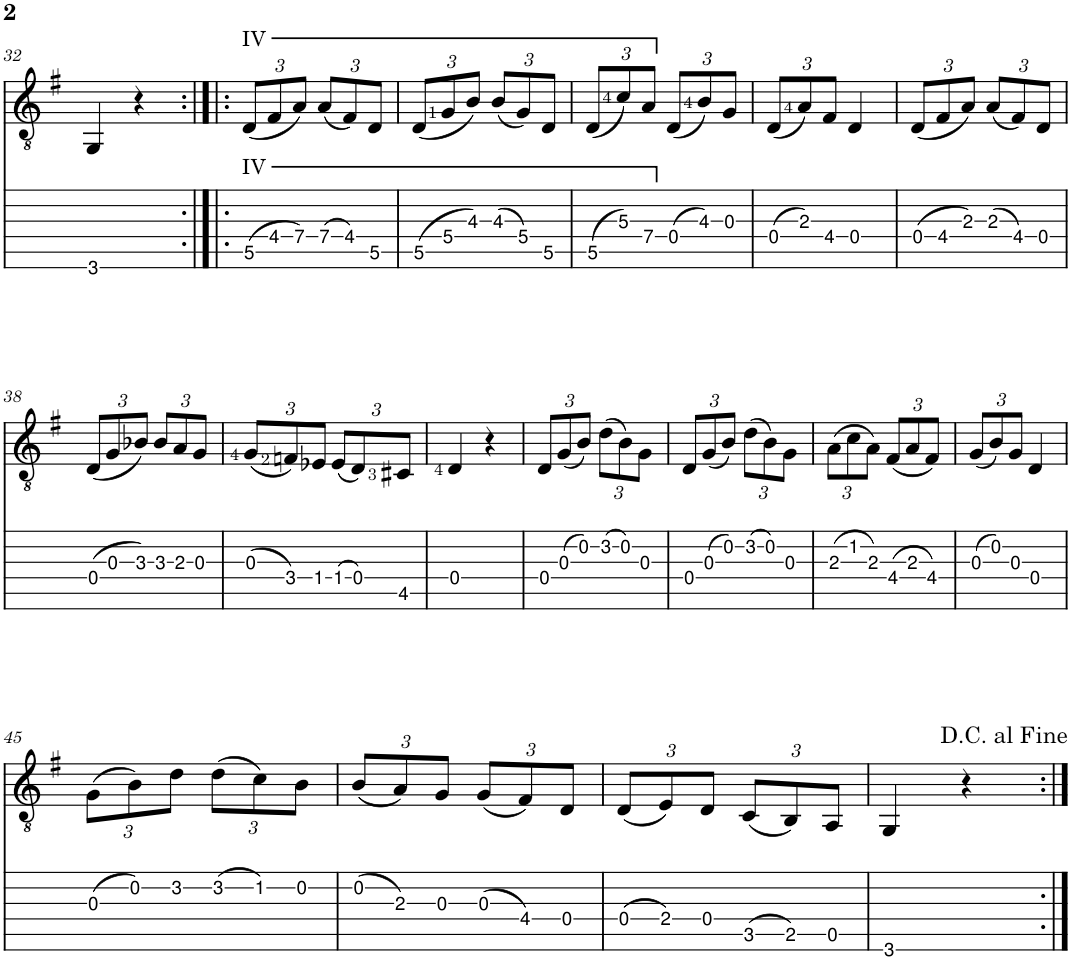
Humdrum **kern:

**kern	**kern
*part1	*part1
*staff2	*staff1
*I"Classical Guitar	*
*I'Guit.	*
!!LO:PB:g=z
*	*clefGv2
*k[f#]	*k[f#]
*G:	*G:
*M2/4	*M2/4
=32	=32
4GG	4GG/
4r	4r
=33:|!|:	=33:|!|:
*Xbrackettup	*Xbrackettup
!	!LO:TX:a:t=IV
!LO:TX:a:t=IV	!
12DL	(12D/L
12F#	12F#/
12AJ	12A/J)
12AL	(12A/L
12F#	12F#/)
12DJ	12D/J
=34	=34
12DL	(12D/L
12G	12G/
12BJ	12B/J)
12BL	(12B/L
12G	12G/)
12DJ	12D/J
=35	=35
12DL	(12D/L
12c	12c/)
12AJ	12A/J
12DL	(12D/L
12B	12B/)
12GJ	12G/J
=36	=36
12DL	(12D/L
12A	12A/)
12F#J	12F#/J
4D	4D/
=37	=37
12DL	(12D/L
12F#	12F#/
12AJ	12A/J)
12AL	(12A/L
12F#	12F#/)
12DJ	12D/J
!!LO:LB:g=z
=38	=38
12DL	(12D/L
12G	12G/
12B-XJ	12B-X/J)
12B-L	12B-/L
12A	12A/
12GJ	12G/J
=39	=39
12GL	(12G/L
12Fn	12Fn/)
12E-XJ	12E-X/J
12E-L	(12E-/L
12D	12D/)
12C#XJ	12C#X/J
=40	=40
4D	4D/
4r	4r
=41	=41
12DL	12D/L
12G	(12G/
12BJ	12B/J)
12dL	(12d\L
12B	12B\)
12GJ	12G\J
=42	=42
12DL	12D/L
12G	(12G/
12BJ	12B/J)
12dL	(12d\L
12B	12B\)
12GJ	12G\J
=43	=43
12AL	(12A\L
12c	12c\
12AJ	12A\J)
12F#L	(12F#/L
12A	12A/
12F#J	12F#/J)
=44	=44
12GL	(12G/L
12B	12B/)
12GJ	12G/J
4D	4D/
!!LO:LB:g=z
=45	=45
12GL	(12G\L
12B	12B\)
12dJ	12d\J
12dL	(12d\L
12c	12c\)
12BJ	12B\J
=46	=46
12BL	(12B/L
12A	12A/)
12GJ	12G/J
12GL	(12G/L
12F#	12F#/)
12DJ	12D/J
=47	=47
12DL	(12D/L
12E	12E/)
12DJ	12D/J
12CL	(12C/L
12BB	12BB/)
12AAJ	12AA/J
=48	=48
4GG	4GG/
4r	4r
=:|!	=:|!
*-	*-
